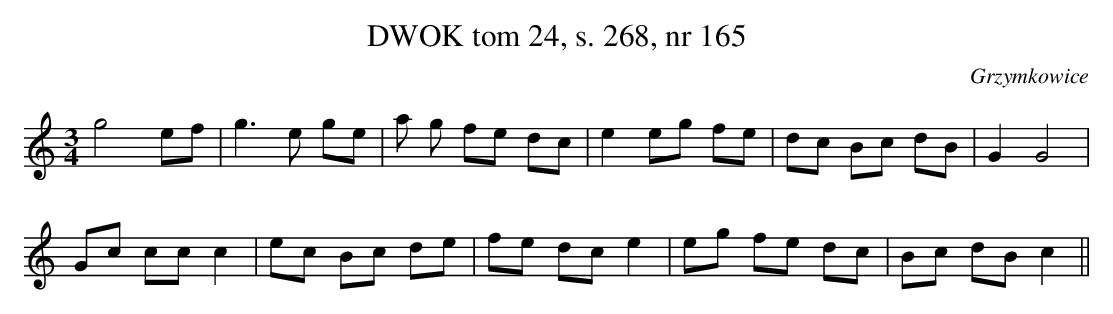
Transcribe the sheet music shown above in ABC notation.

X:1
T: DWOK tom 24, s. 268, nr 165
O: Grzymkowice
L: 1/16
M: 3/4
K: C
g8 e2f2 | g6 e2 g2e2 | a2 g2 f2e2 d2c2 | e4 e2g2 f2e2 | d2c2 B2c2 d2B2 | G4 G8 |
G2c2 c2c2 c4 | e2c2 B2c2 d2e2 | f2e2 d2c2 e4 | e2g2 f2e2 d2c2 | B2c2 d2B2 c4 ||
